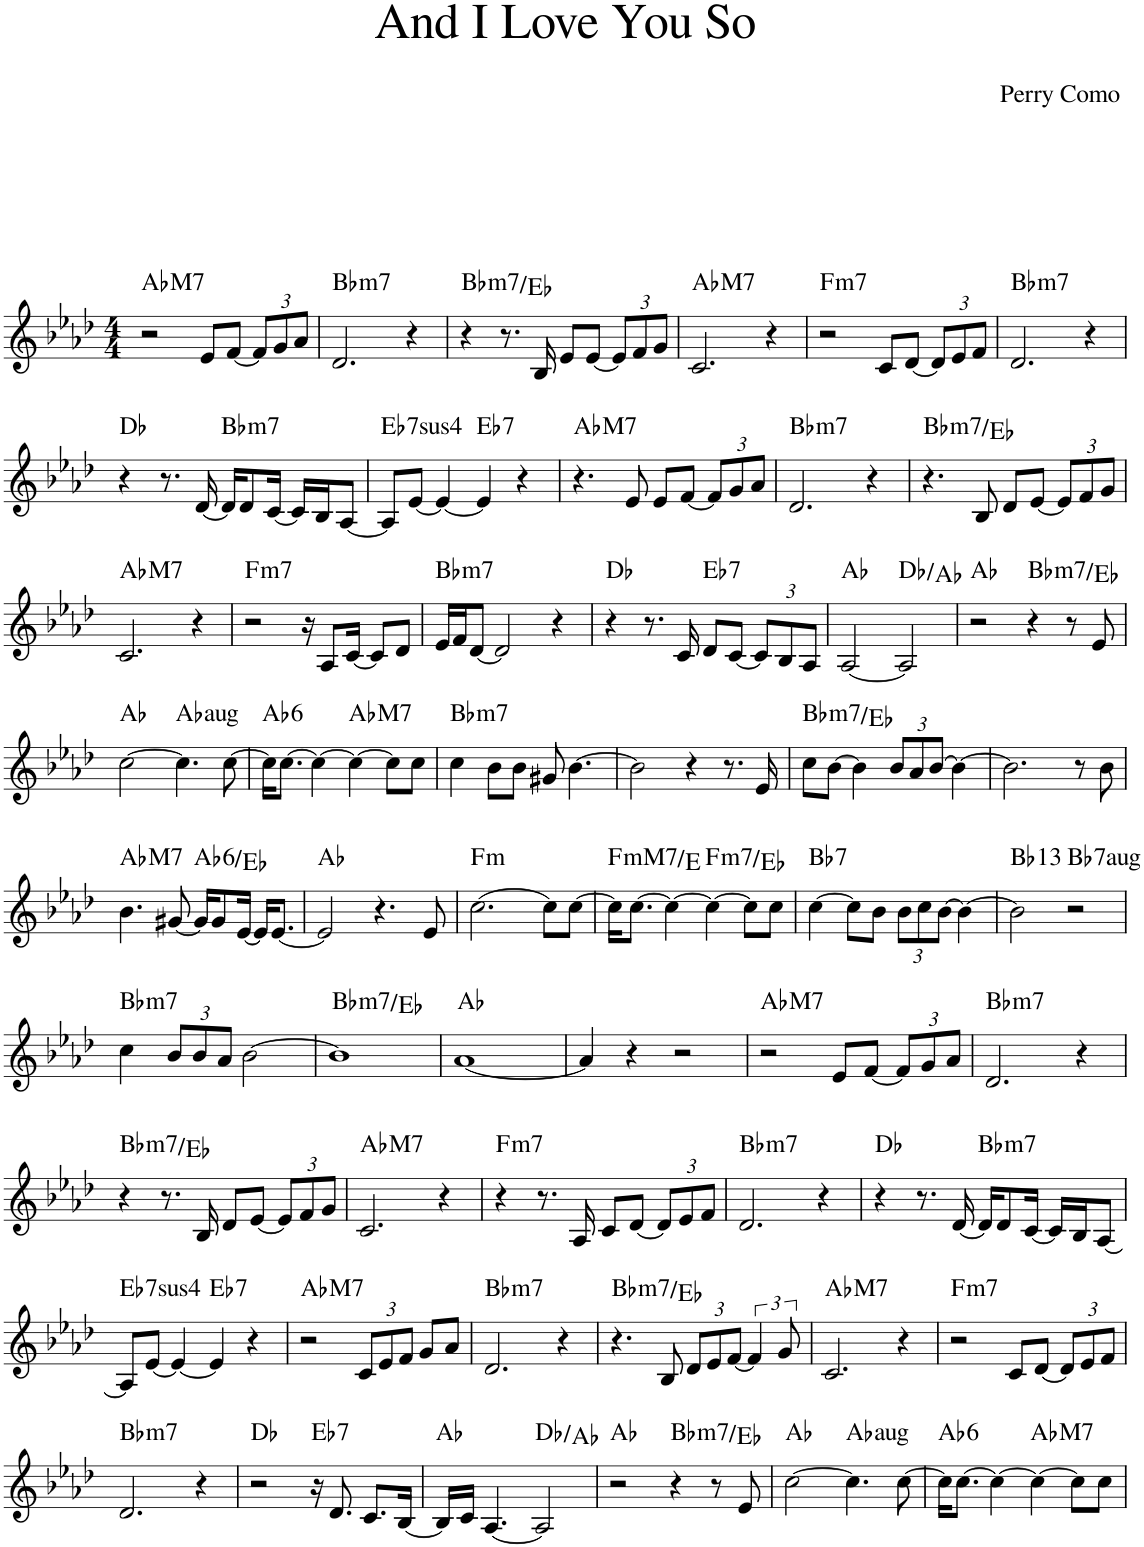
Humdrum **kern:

**kern	**harte
*part1	*part1
*staff1	*
*I"Piano	*
*I'Pno.	*
*clefG2	*
*k[b-e-a-d-]	*
*M4/4	*
=1	=1
!	!LO:H:kt=M7
2r	Ab:maj7
8e-/L	.
[8f/J	.
*Xbrackettup	*
12f/L]	.
12g/	.
12a-/J	.
=2	=2
!	!LO:H:kt=m7
2.d-/	Bb:min7
4r	.
=3	=3
!	!LO:H:kt=m7
4r	Bb:min7/4
8.r	.
16B-/	.
8e-/L	.
[8e-/J	.
12e-/L]	.
12f/	.
12g/J	.
=4	=4
!	!LO:H:kt=M7
2.c/	Ab:maj7
4r	.
=5	=5
!	!LO:H:kt=m7
2r	F:min7
8c/L	.
[8d-/J	.
12d-/L]	.
12e-/	.
12f/J	.
=6	=6
!	!LO:H:kt=m7
2.d-/	Bb:min7
4r	.
!!LO:LB:g=z
=7	=7
4r	Db:maj
8.r	.
[16d-/	.
!	!LO:H:kt=m7
16d-/KL]	Bb:min7
8d-/	.
[16c/Jk	.
16c/LL]	.
16B-/J	.
[8A-/J	.
=8	=8
!	!LO:H:kt=74
8A-/L]	Eb:sus4(7)
[8e-/J	.
4e-/_	.
!	!LO:H:kt=7
4e-/]	Eb:7
4r	.
=9	=9
!	!LO:H:kt=M7
4.r	Ab:maj7
8e-/	.
8e-/L	.
[8f/J	.
12f/L]	.
12g/	.
12a-/J	.
=10	=10
!	!LO:H:kt=m7
2.d-/	Bb:min7
4r	.
=11	=11
!	!LO:H:kt=m7
4.r	Bb:min7/4
8B-/	.
8d-/L	.
[8e-/J	.
12e-/L]	.
12f/	.
12g/J	.
!!LO:LB:g=z
=12	=12
!	!LO:H:kt=M7
2.c/	Ab:maj7
4r	.
=13	=13
!	!LO:H:kt=m7
2r	F:min7
16r	.
8A-/L	.
[16c/Jk	.
8c/L]	.
8d-/J	.
=14	=14
!	!LO:H:kt=m7
16e-/LL	Bb:min7
16f/J	.
[8d-/J	.
2d-/]	.
4r	.
=15	=15
4r	Db:maj
8.r	.
16c/	.
!	!LO:H:kt=7
8d-/L	Eb:7
[8c/J	.
12c/L]	.
12B-/	.
12A-/J	.
=16	=16
[2A-/	Ab:maj
2A-/]	Db:maj/5
=17	=17
2r	Ab:maj
!	!LO:H:kt=m7
4r	Bb:min7/4
8r	.
8e-/	.
!!LO:LB:g=z
=18	=18
[2cc\	Ab:maj
!	!LO:H:kt=aug
4.cc\]	Ab:aug
[8cc\	.
=19	=19
!	!LO:H:kt=6
16cc\KL]	Ab:maj6
[8.cc\J	.
4cc\_	.
!	!LO:H:kt=M7
4cc\_	Ab:maj7
8cc\L]	.
8cc\J	.
=20	=20
!	!LO:H:kt=m7
4cc\	Bb:min7
8b-\L	.
8b-\J	.
8g#X/	.
[4.b-\	.
=21	=21
2b-\]	.
4r	.
8.r	.
16e-/	.
=22	=22
!	!LO:H:kt=m7
8cc\L	Bb:min7/4
[8b-\J	.
4b-\]	.
12b-/L	.
12a-/	.
[12b-/J	.
4b-\_	.
=23	=23
2.b-\]	.
8r	.
8b-\	.
!!LO:LB:g=z
=24	=24
!	!LO:H:kt=M7
4.b-\	Ab:maj7
[8g#X/	.
!	!LO:H:kt=6
16g#/KL]	Ab:maj6/5
8g#/	.
[16e-/Jk	.
16e-/KL]	.
[8.e-/J	.
=25	=25
2e-/]	Ab:maj
4.r	.
8e-/	.
=26	=26
!	!LO:H:kt=m
[2.cc\	F:min
8cc\L]	.
[8cc\J	.
=27	=27
!	!LO:H:kt=mM7
16cc\KL]	F:minmaj7/7
[8.cc\J	.
4cc\_	.
!	!LO:H:kt=m7
4cc\_	F:min7/b7
8cc\L]	.
8cc\J	.
=28	=28
!	!LO:H:kt=7
[4cc\	Bb:7
8cc\L]	.
8b-\J	.
12b-\L	.
12cc\	.
[12b-\J	.
4b-\_	.
=29	=29
!	!LO:H:kt=13
2b-\]	Bb:9(11,13)
!	!LO:H:kt=7aug
2r	Bb:aug(b7)
!!LO:LB:g=z
=30	=30
!	!LO:H:kt=m7
4cc\	Bb:min7
12b-/L	.
12b-/	.
12a-/J	.
[2b-\	.
=31	=31
!	!LO:H:kt=m7
1b-]	Bb:min7/4
=32	=32
[1a-	Ab:maj
=33	=33
4a-/]	.
4r	.
2r	.
=34	=34
!	!LO:H:kt=M7
2r	Ab:maj7
8e-/L	.
[8f/J	.
12f/L]	.
12g/	.
12a-/J	.
=35	=35
!	!LO:H:kt=m7
2.d-/	Bb:min7
4r	.
!!LO:LB:g=z
=36	=36
!	!LO:H:kt=m7
4r	Bb:min7/4
8.r	.
16B-/	.
8d-/L	.
[8e-/J	.
12e-/L]	.
12f/	.
12g/J	.
=37	=37
!	!LO:H:kt=M7
2.c/	Ab:maj7
4r	.
=38	=38
!	!LO:H:kt=m7
4r	F:min7
8.r	.
16A-/	.
8c/L	.
[8d-/J	.
12d-/L]	.
12e-/	.
12f/J	.
=39	=39
!	!LO:H:kt=m7
2.d-/	Bb:min7
4r	.
=40	=40
4r	Db:maj
8.r	.
[16d-/	.
!	!LO:H:kt=m7
16d-/KL]	Bb:min7
8d-/	.
[16c/Jk	.
16c/LL]	.
16B-/J	.
[8A-/J	.
!!LO:LB:g=z
=41	=41
!	!LO:H:kt=74
8A-/L]	Eb:sus4(7)
[8e-/J	.
4e-/_	.
!	!LO:H:kt=7
4e-/]	Eb:7
4r	.
=42	=42
!	!LO:H:kt=M7
2r	Ab:maj7
12c/L	.
12e-/	.
12f/J	.
8g/L	.
8a-/J	.
=43	=43
!	!LO:H:kt=m7
2.d-/	Bb:min7
4r	.
=44	=44
!	!LO:H:kt=m7
4.r	Bb:min7/4
8B-/	.
12d-/L	.
12e-/	.
[4f/	.
12g/	.
=45	=45
!	!LO:H:kt=M7
2.c/	Ab:maj7
4r	.
=46	=46
!	!LO:H:kt=m7
2r	F:min7
8c/L	.
[8d-/J	.
12d-/L]	.
12e-/	.
12f/J	.
!!LO:LB:g=z
=47	=47
!	!LO:H:kt=m7
2.d-/	Bb:min7
4r	.
=48	=48
2r	Db:maj
!	!LO:H:kt=7
16r	Eb:7
8.d-/	.
8.c/L	.
[16B-/Jk	.
=49	=49
16B-/LL]	Ab:maj
16c/JJ	.
[4.A-/	.
2A-/]	Db:maj/5
=50	=50
2r	Ab:maj
!	!LO:H:kt=m7
4r	Bb:min7/4
8r	.
8e-/	.
=51	=51
[2cc\	Ab:maj
!	!LO:H:kt=aug
4.cc\]	Ab:aug
[8cc\	.
=52	=52
!	!LO:H:kt=6
16cc\KL]	Ab:maj6
[8.cc\J	.
4cc\_	.
!	!LO:H:kt=M7
4cc\_	Ab:maj7
8cc\L]	.
8cc\J	.
=	=
*-	*-
